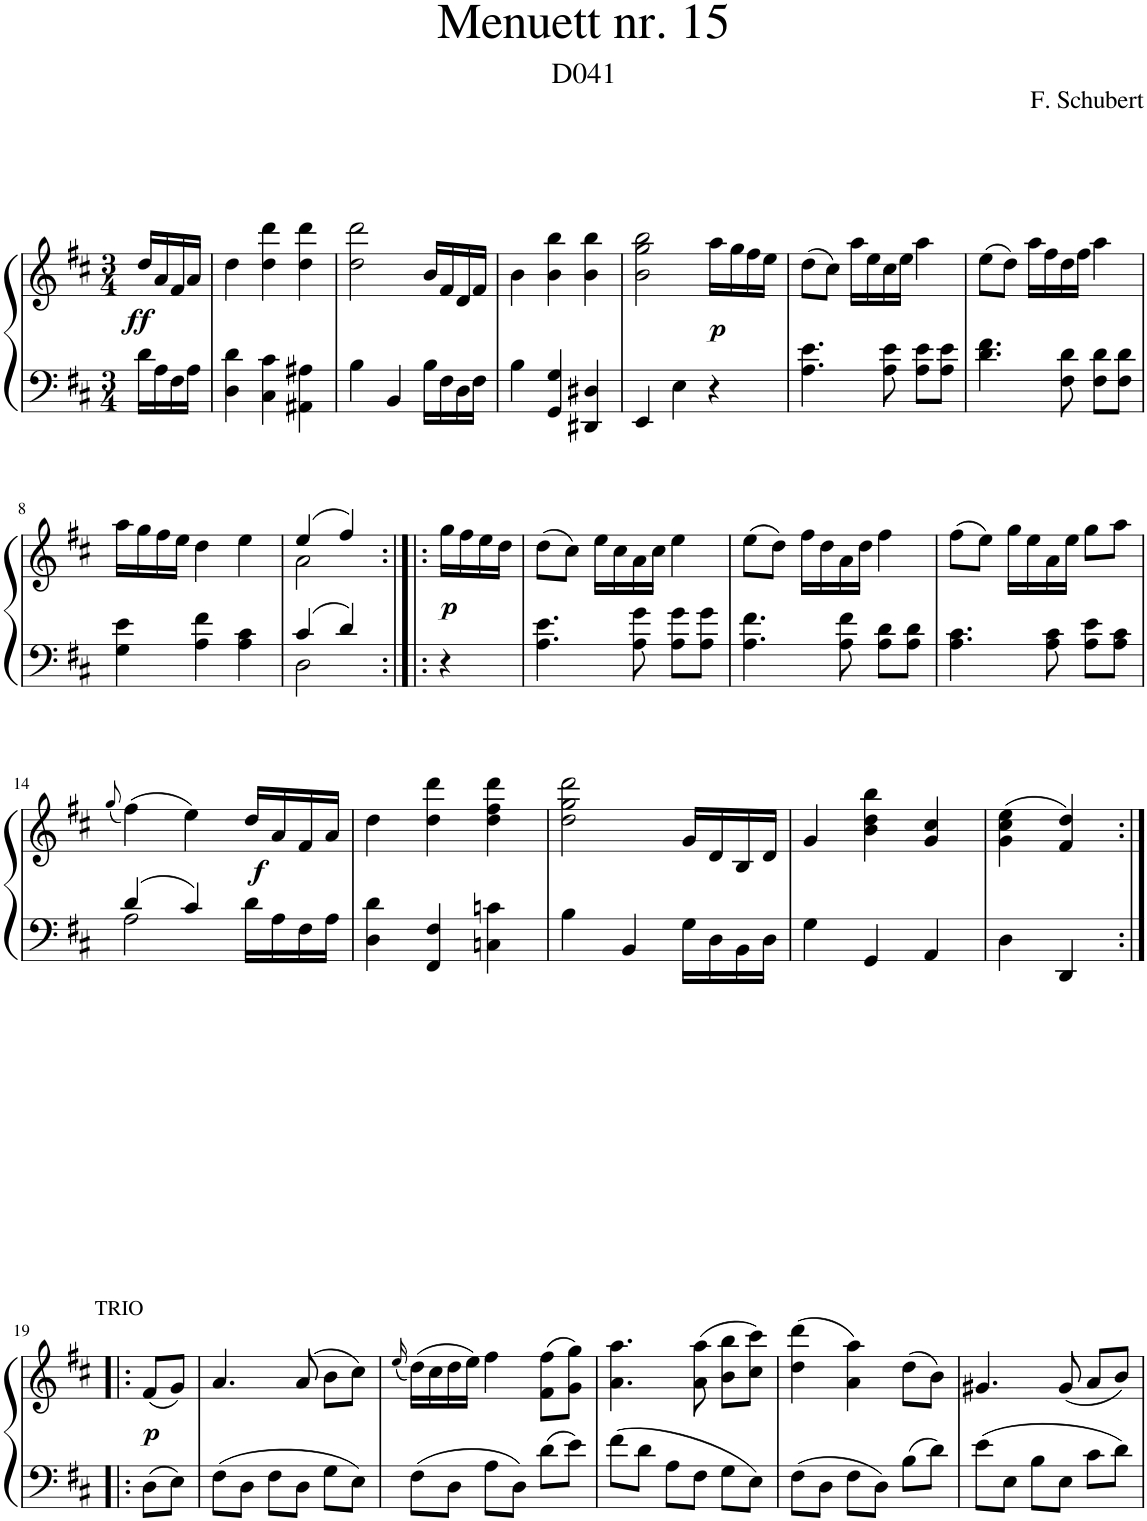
**kern	**kern	**dynam
*part1	*part1	*part1
*staff2	*staff1	*staff1/2
*I"Piano	*	*
*I'Pno.	*	*
*clefF4	*clefG2	*
*k[f#c#]	*k[f#c#]	*
*M3/4	*M3/4	*
=1	=1	=1
!	!	!LO:DY:b
16d\LL	16dd/LL	ff
16A\	16a/	.
16F#\	16f#/	.
16A\JJ	16a/JJ	.
=2	=2	=2
4D\ 4d\	4dd\	.
4C#\ 4c#\	4dd\ 4ddd\	.
4AA#X\ 4A#X\	4dd\ 4ddd\	.
=3	=3	=3
4B\	2dd\ 2ddd\	.
4BB/	.	.
16B\LL	16b/LL	.
16F#\	16f#/	.
16D\	16d/	.
16F#\JJ	16f#/JJ	.
=4	=4	=4
4B\	4b\	.
4GG/ 4G/	4b\ 4bb\	.
4DD#X/ 4D#X/	4b\ 4bb\	.
=5	=5	=5
4EE/	2b\ 2gg\ 2bb\	.
4E\	.	.
!	!	!LO:DY:b
4r	16aa\LL	p
.	16gg\	.
.	16ff#\	.
.	16ee\JJ	.
=6	=6	=6
4.A\ 4.e\	(8dd\L	.
.	8cc#\J)	.
.	16aa\LL	.
.	16ee\	.
8A\ 8e\	16cc#\	.
.	16ee\JJ	.
8A\ 8e\L	4aa\	.
8A\ 8e\J	.	.
=7	=7	=7
4.d\ 4.f#\	(8ee\L	.
.	8dd\J)	.
.	16aa\LL	.
.	16ff#\	.
8F#\ 8d\	16dd\	.
.	16ff#\JJ	.
8F#\ 8d\L	4aa\	.
8F#\ 8d\J	.	.
!!LO:LB:g=z
=8	=8	=8
4G\ 4e\	16aa\LL	.
.	16gg\	.
.	16ff#\	.
.	16ee\JJ	.
4A\ 4f#\	4dd\	.
4A\ 4c#\	4ee\	.
=9	=9	=9
*^	*^	*
4c#/	2D\	(4ee/	2a\	.
4d/	.	4ff#/)	.	.
*v	*v	*	*	*
*	*v	*v	*
=10:|!|:	=10:|!|:	=10:|!|:
!	!	!LO:DY:b
4r	16gg\LL	p
.	16ff#\	.
.	16ee\	.
.	16dd\JJ	.
=11	=11	=11
4.A\ 4.e\	(8dd\L	.
.	8cc#\J)	.
.	16ee\LL	.
.	16cc#\	.
8A\ 8g\	16a\	.
.	16cc#\JJ	.
8A\ 8g\L	4ee\	.
8A\ 8g\J	.	.
=12	=12	=12
4.A\ 4.f#\	(8ee\L	.
.	8dd\J)	.
.	16ff#\LL	.
.	16dd\	.
8A\ 8f#\	16a\	.
.	16dd\JJ	.
8A\ 8d\L	4ff#\	.
8A\ 8d\J	.	.
=13	=13	=13
4.A\ 4.c#\	(8ff#\L	.
.	8ee\J)	.
.	16gg\LL	.
.	16ee\	.
8A\ 8c#\	16a\	.
.	16ee\JJ	.
8A\ 8e\L	8gg\L	.
8A\ 8c#\J	8aa\J	.
!!LO:LB:g=z
=14	=14	=14
.	(8qgg/	.
*^	*	*
4d/	2A\	(4ff#\)	.
4c#/	.	4ee\)	.
!	!	!	!LO:DY:b
16d\LL	4ryy	16dd/LL	f
16A\	.	16a/	.
16F#\	.	16f#/	.
16A\JJ	.	16a/JJ	.
*v	*v	*	*
=15	=15	=15
4D\ 4d\	4dd\	.
4FF#/ 4F#/	4dd\ 4ddd\	.
4Cn\ 4cn\	4dd\ 4ff#\ 4ddd\	.
=16	=16	=16
4B\	2dd\ 2gg\ 2ddd\	.
4BB/	.	.
16G\LL	16g/LL	.
16D\	16d/	.
16BB\	16B/	.
16D\JJ	16d/JJ	.
=17	=17	=17
4G\	4g/	.
4GG/	4b\ 4dd\ 4bb\	.
4AA/	4g/ 4cc#/	.
=18	=18	=18
4D\	(4g\ 4cc#\ 4ee\	.
4DD/	4f#/ 4dd/)	.
!!LO:LB:g=z
=19:|!|:	=19:|!|:	=19:|!|:
!	!LO:TX:a:t=TRIO	!
!	!	!LO:DY:b
8D\L	(8f#/L	p
8E\J	8g/J)	.
=20	=20	=20
8F#\L	4.a/	.
8D\J	.	.
8F#\L	.	.
8D\J	(8a/	.
8G\L	8b\L	.
8E\J	8cc#\J)	.
=21	=21	=21
.	(16qee/	.
8F#\L	(16dd\LL)	.
.	16cc#\	.
8D\J	16dd\	.
.	16ee\JJ)	.
8A\L	4ff#\	.
8D\J	.	.
8d\L	(8f#\ 8ff#\L	.
8e\J	8g\ 8gg\J)	.
=22	=22	=22
8f#\L	4.a\ 4.aa\	.
8d\J	.	.
8A\L	.	.
8F#\J	(8a\ 8aa\	.
8G\L	8b\ 8bb\L	.
8E\J	8cc#\ 8ccc#\J)	.
=23	=23	=23
8F#\L	(4dd\ 4ddd\	.
8D\J	.	.
8F#\L	4a\ 4aa\)	.
8D\J	.	.
8B\L	(8dd\L	.
8d\J	8b\J)	.
=24	=24	=24
8e\L	4.g#X/	.
8E\J	.	.
8B\L	.	.
8E\J	(8g#/	.
8c#\L	8a/L	.
8d\J	8b/J)	.
=	=	=
*-	*-	*-
